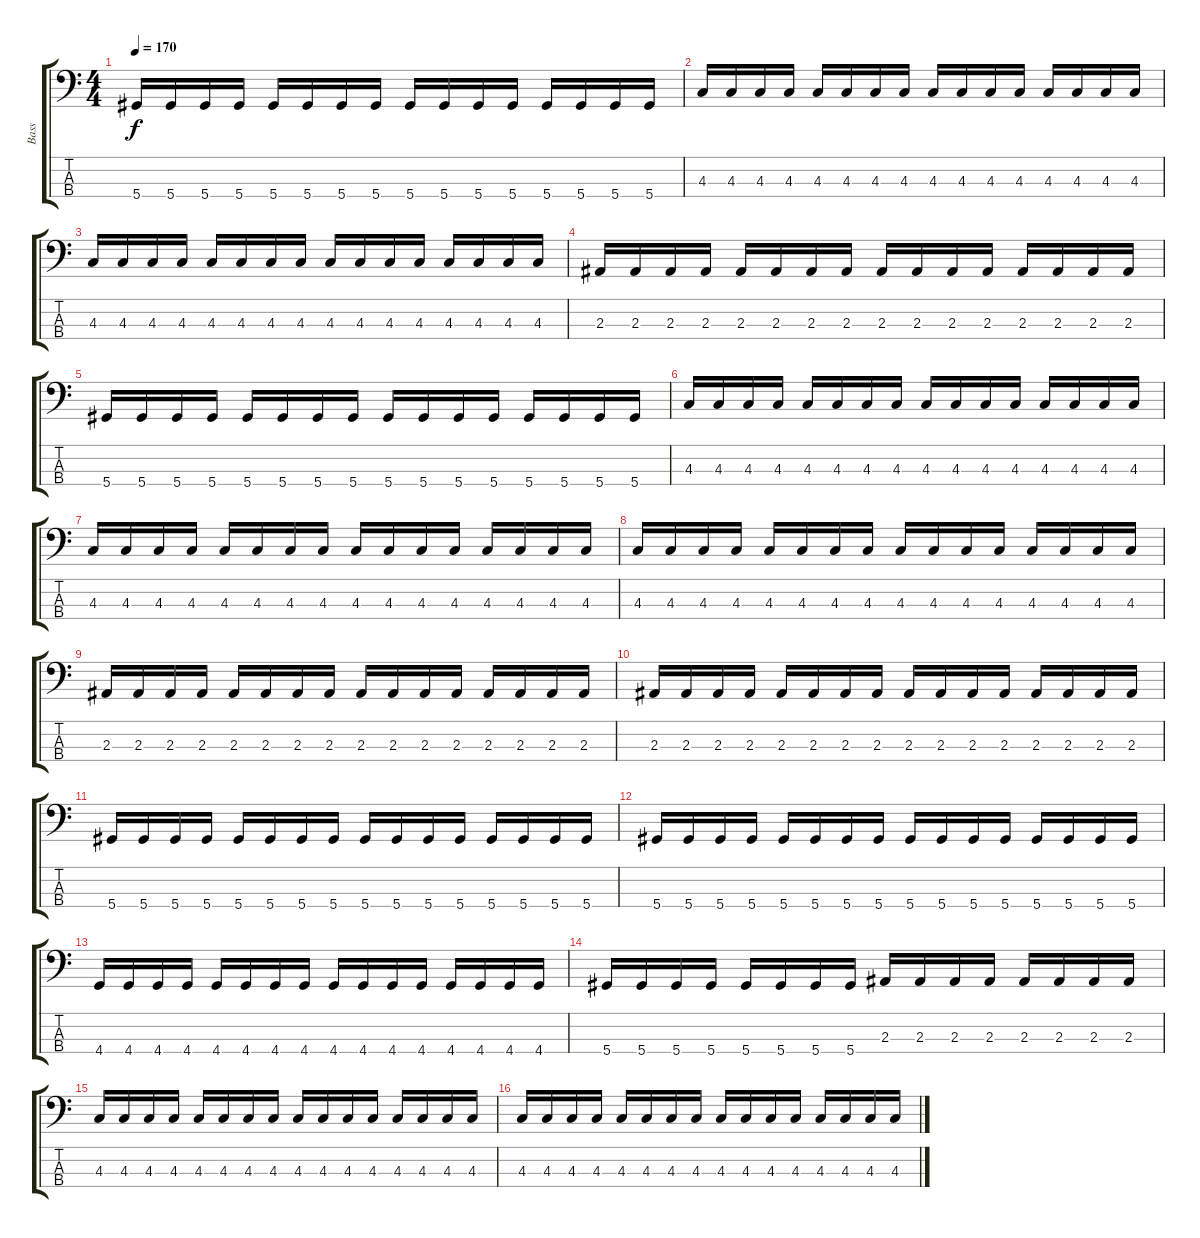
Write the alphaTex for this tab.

\track ("Bass" "Bass") {instrument electricbassfinger}
\staff {score tabs}
\tuning (Gb2 Db2 Ab1 Eb1) {hide}
\ts (4 4)
\tempo 170
\clef f4
\ks c
5.4.16{dy f} 5.4.16 5.4.16 5.4.16 5.4.16 5.4.16 5.4.16 5.4.16 5.4.16 5.4.16 5.4.16 5.4.16 5.4.16 5.4.16 5.4.16 5.4.16 |
4.3.16 4.3.16 4.3.16 4.3.16 4.3.16 4.3.16 4.3.16 4.3.16 4.3.16 4.3.16 4.3.16 4.3.16 4.3.16 4.3.16 4.3.16 4.3.16 |
4.3.16 4.3.16 4.3.16 4.3.16 4.3.16 4.3.16 4.3.16 4.3.16 4.3.16 4.3.16 4.3.16 4.3.16 4.3.16 4.3.16 4.3.16 4.3.16 |
2.3.16 2.3.16 2.3.16 2.3.16 2.3.16 2.3.16 2.3.16 2.3.16 2.3.16 2.3.16 2.3.16 2.3.16 2.3.16 2.3.16 2.3.16 2.3.16 |
5.4.16 5.4.16 5.4.16 5.4.16 5.4.16 5.4.16 5.4.16 5.4.16 5.4.16 5.4.16 5.4.16 5.4.16 5.4.16 5.4.16 5.4.16 5.4.16 |
4.3.16 4.3.16 4.3.16 4.3.16 4.3.16 4.3.16 4.3.16 4.3.16 4.3.16 4.3.16 4.3.16 4.3.16 4.3.16 4.3.16 4.3.16 4.3.16 |
4.3.16 4.3.16 4.3.16 4.3.16 4.3.16 4.3.16 4.3.16 4.3.16 4.3.16 4.3.16 4.3.16 4.3.16 4.3.16 4.3.16 4.3.16 4.3.16 |
4.3.16 4.3.16 4.3.16 4.3.16 4.3.16 4.3.16 4.3.16 4.3.16 4.3.16 4.3.16 4.3.16 4.3.16 4.3.16 4.3.16 4.3.16 4.3.16 |
2.3.16 2.3.16 2.3.16 2.3.16 2.3.16 2.3.16 2.3.16 2.3.16 2.3.16 2.3.16 2.3.16 2.3.16 2.3.16 2.3.16 2.3.16 2.3.16 |
2.3.16 2.3.16 2.3.16 2.3.16 2.3.16 2.3.16 2.3.16 2.3.16 2.3.16 2.3.16 2.3.16 2.3.16 2.3.16 2.3.16 2.3.16 2.3.16 |
5.4.16 5.4.16 5.4.16 5.4.16 5.4.16 5.4.16 5.4.16 5.4.16 5.4.16 5.4.16 5.4.16 5.4.16 5.4.16 5.4.16 5.4.16 5.4.16 |
5.4.16 5.4.16 5.4.16 5.4.16 5.4.16 5.4.16 5.4.16 5.4.16 5.4.16 5.4.16 5.4.16 5.4.16 5.4.16 5.4.16 5.4.16 5.4.16 |
4.4.16 4.4.16 4.4.16 4.4.16 4.4.16 4.4.16 4.4.16 4.4.16 4.4.16 4.4.16 4.4.16 4.4.16 4.4.16 4.4.16 4.4.16 4.4.16 |
5.4.16 5.4.16 5.4.16 5.4.16 5.4.16 5.4.16 5.4.16 5.4.16 2.3.16 2.3.16 2.3.16 2.3.16 2.3.16 2.3.16 2.3.16 2.3.16 |
4.3.16 4.3.16 4.3.16 4.3.16 4.3.16 4.3.16 4.3.16 4.3.16 4.3.16 4.3.16 4.3.16 4.3.16 4.3.16 4.3.16 4.3.16 4.3.16 |
4.3.16 4.3.16 4.3.16 4.3.16 4.3.16 4.3.16 4.3.16 4.3.16 4.3.16 4.3.16 4.3.16 4.3.16 4.3.16 4.3.16 4.3.16 4.3.16
